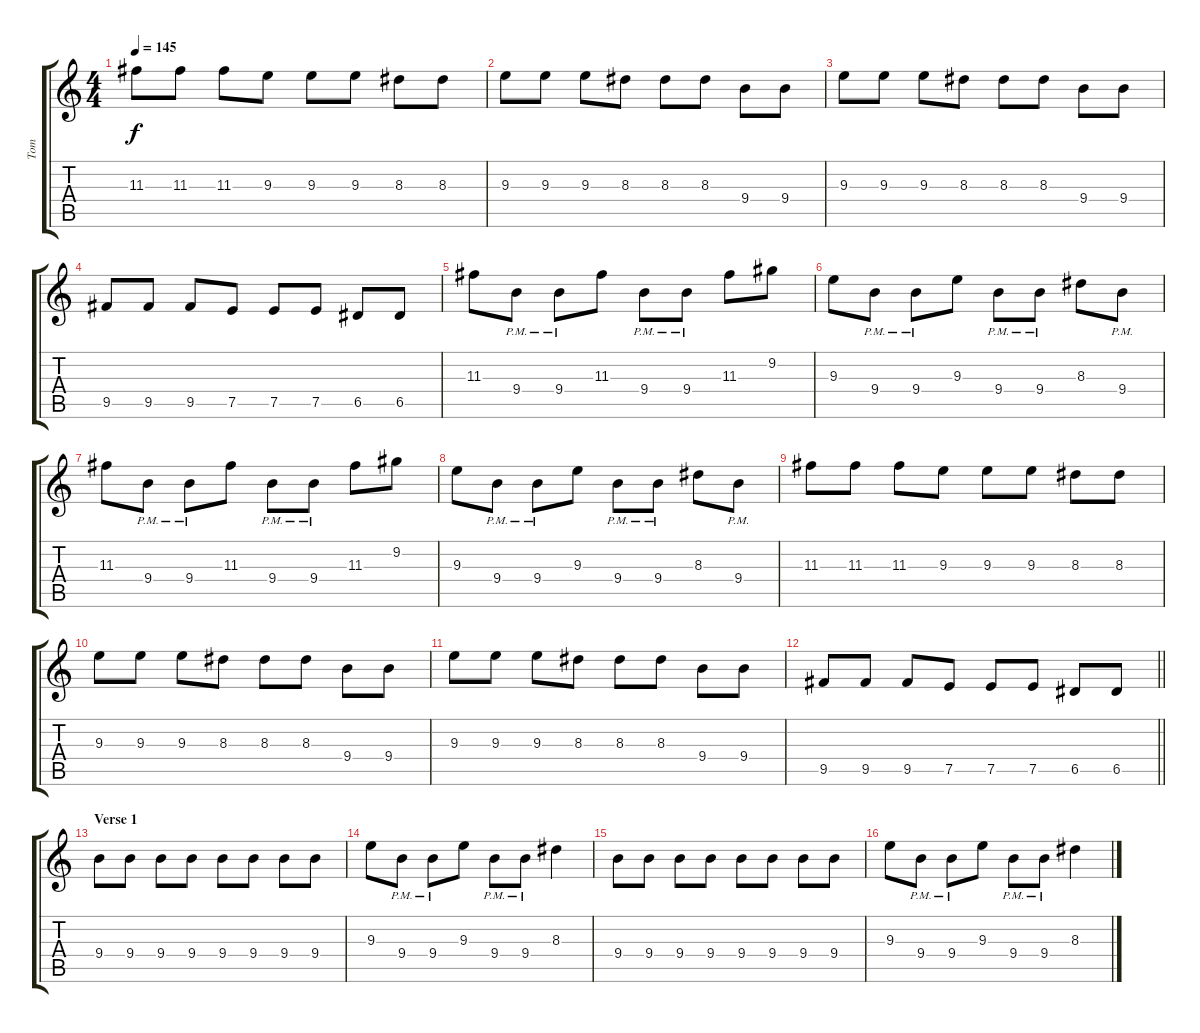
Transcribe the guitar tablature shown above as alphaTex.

\track ("Tom" "Tom") {instrument overdrivenguitar}
\staff {score tabs}
\tuning (E4 B3 G3 D3 A2 E2) {hide}
\ts (4 4)
\tempo 145
\clef g2
\ks c
11.3.8{dy f} 11.3.8 11.3.8 9.3.8 9.3.8 9.3.8 8.3.8 8.3.8 |
9.3.8 9.3.8 9.3.8 8.3.8 8.3.8 8.3.8 9.4.8 9.4.8 |
9.3.8 9.3.8 9.3.8 8.3.8 8.3.8 8.3.8 9.4.8 9.4.8 |
9.5.8 9.5.8 9.5.8 7.5.8 7.5.8 7.5.8 6.5.8 6.5.8 |
11.3.8 9.4{pm}.8 9.4{pm}.8 11.3.8 9.4{pm}.8 9.4{pm}.8 11.3.8 9.2.8 |
9.3.8 9.4{pm}.8 9.4{pm}.8 9.3.8 9.4{pm}.8 9.4{pm}.8 8.3.8 9.4{pm}.8 |
11.3.8 9.4{pm}.8 9.4{pm}.8 11.3.8 9.4{pm}.8 9.4{pm}.8 11.3.8 9.2.8 |
9.3.8 9.4{pm}.8 9.4{pm}.8 9.3.8 9.4{pm}.8 9.4{pm}.8 8.3.8 9.4{pm}.8 |
11.3.8 11.3.8 11.3.8 9.3.8 9.3.8 9.3.8 8.3.8 8.3.8 |
9.3.8 9.3.8 9.3.8 8.3.8 8.3.8 8.3.8 9.4.8 9.4.8 |
9.3.8 9.3.8 9.3.8 8.3.8 8.3.8 8.3.8 9.4.8 9.4.8 |
\barLineRight lightlight
9.5.8 9.5.8 9.5.8 7.5.8 7.5.8 7.5.8 6.5.8 6.5.8 |
\section ("" "Verse 1")
9.4.8 9.4.8 9.4.8 9.4.8 9.4.8 9.4.8 9.4.8 9.4.8 |
9.3.8 9.4{pm}.8 9.4{pm}.8 9.3.8 9.4{pm}.8 9.4{pm}.8 8.3.4 |
9.4.8 9.4.8 9.4.8 9.4.8 9.4.8 9.4.8 9.4.8 9.4.8 |
9.3.8 9.4{pm}.8 9.4{pm}.8 9.3.8 9.4{pm}.8 9.4{pm}.8 8.3.4
